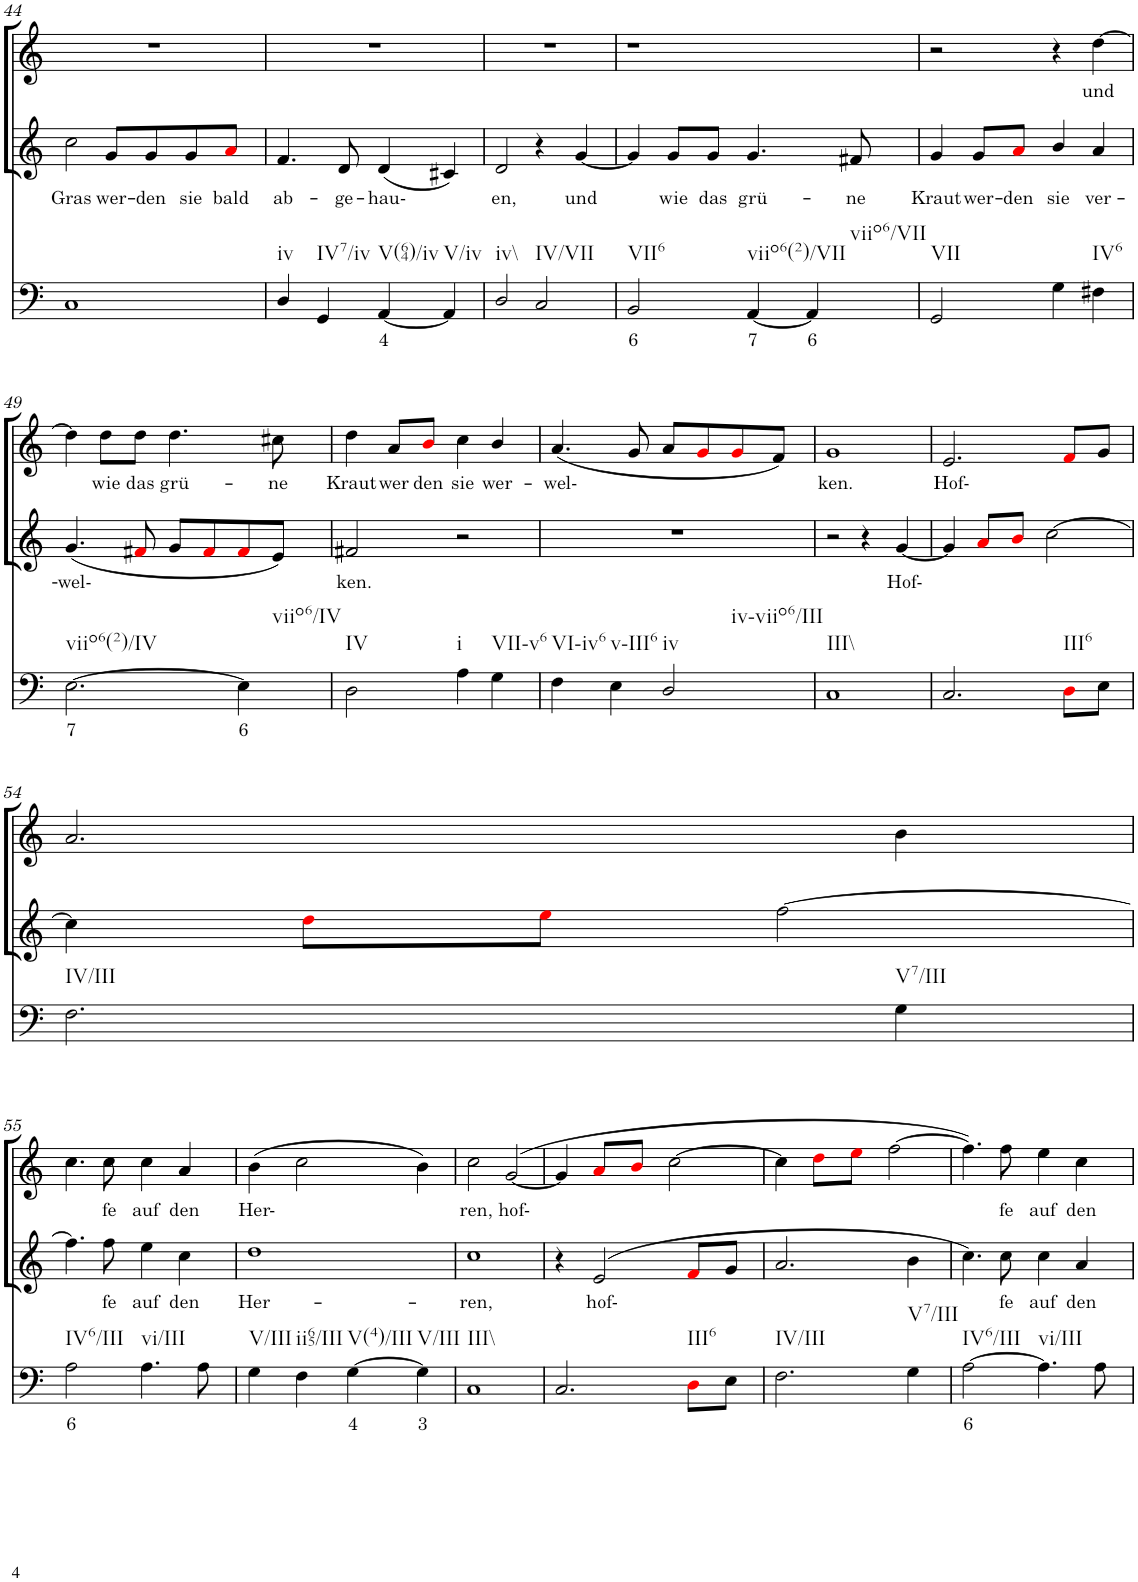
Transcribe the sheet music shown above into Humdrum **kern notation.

**kern	**text	**kern	**text	**kern	**text
*part3	*part3	*part2	*part2	*part1	*part1
*staff3	*staff3	*staff2	*staff2	*staff1	*staff1
*I"Continuo	*	*I"Soprano II	*	*I"Soprano I	*
!!LO:PB:g=z
*clefF4	*	*clefG2	*	*clefG2	*
*k[]	*	*k[]	*	*k[]	*
*M4/4	*	*M4/4	*	*M4/4	*
=44	=44	=44	=44	=44	=44
!	!	!	!LO:LY:b	!	!
1C	.	2cc\	Gras	1r	.
!	!	!	!LO:LY:b	!	!
.	.	8g/L	wer-	.	.
!	!	!	!LO:LY:b	!	!
.	.	8g/	den	.	.
!	!	!	!LO:LY:b	!	!
.	.	8g/	sie	.	.
!	!	!	!LO:LY:b	!	!
.	.	8ai/J	bald	.	.
=45	=45	=45	=45	=45	=45
!LO:TX:b:t=iv	!	!	!	!	!
!	!	!	!LO:LY:b	!	!
4D/	.	4.f/	ab-	1r	.
!LO:TX:b:t=IV7/iv	!	!	!	!	!
4GG/	.	.	.	.	.
!	!	!	!LO:LY:b	!	!
.	.	8d/	ge-	.	.
!LO:TX:b:t=V(64)/iv	!	!	!	!	!
!	!LO:LY:b	!	!LO:LY:b	!	!
[4AA/	4	(4d/	hau-	.	.
!LO:TX:b:t=V/iv	!	!	!	!	!
4AA/]	.	4c#X/)	.	.	.
=46	=46	=46	=46	=46	=46
!LO:TX:b:t=iv\\	!	!	!	!	!
!	!	!	!LO:LY:b	!	!
2D/	.	2d/	en,	1r	.
!LO:TX:b:t=IV/VII	!	!	!	!	!
2C/	.	4r	.	.	.
!	!	!	!LO:LY:b	!	!
.	.	[4g/	und	.	.
=47	=47	=47	=47	=47	=47
!LO:TX:b:t=VII6	!	!	!	!	!
!	!LO:LY:b	!	!	!	!
2BB/	6	4g/]	.	1r	.
!	!	!	!LO:LY:b	!	!
.	.	8g/L	wie	.	.
!	!	!	!LO:LY:b	!	!
.	.	8g/J	das	.	.
!LO:TX:b:t=viio6(2)/VII	!	!	!	!	!
!	!LO:LY:b	!	!LO:LY:b	!	!
[4AA/	7	4.g/	grü-	.	.
!LO:TX:b:t=viio6/VII	!	!	!	!	!
!	!LO:LY:b	!	!	!	!
4AA/]	6	.	.	.	.
!	!	!	!LO:LY:b	!	!
.	.	8f#X/	ne	.	.
=48	=48	=48	=48	=48	=48
!LO:TX:b:t=VII	!	!	!	!	!
!	!	!	!LO:LY:b	!	!
2GG/	.	4g/	Kraut	2r	.
!	!	!	!LO:LY:b	!	!
.	.	8g/L	wer-	.	.
!	!	!	!LO:LY:b	!	!
.	.	8ai/J	den	.	.
!	!	!	!LO:LY:b	!	!
4G\	.	4b/	sie	4r	.
!LO:TX:b:t=IV6	!	!	!	!	!
!	!	!	!LO:LY:b	!	!LO:LY:b
4F#X\	.	4a/	ver-	[4dd\	und
!!LO:LB:g=z
=49	=49	=49	=49	=49	=49
!LO:TX:b:t=viio6(2)/IV	!	!	!	!	!
!	!LO:LY:b	!	!LO:LY:b	!	!
[2.E\	7	(4.g/	wel-	4dd\]	.
!	!	!	!	!	!LO:LY:b
.	.	.	.	8dd\L	wie
!	!	!	!	!	!LO:LY:b
.	.	8f#Xi/	.	8dd\J	das
!	!	!	!	!	!LO:LY:b
.	.	8g/L	.	4.dd\	grü-
.	.	8f#i/	.	.	.
!LO:TX:b:t=viio6/IV	!	!	!	!	!
!	!LO:LY:b	!	!	!	!
4E\]	6	8f#i/	.	.	.
!	!	!	!	!	!LO:LY:b
.	.	8e/J)	.	8cc#X\	ne
=50	=50	=50	=50	=50	=50
!LO:TX:b:t=IV	!	!	!	!	!
!	!	!	!LO:LY:b	!	!LO:LY:b
2D\	.	2f#X/	ken.	4dd\	Kraut
!	!	!	!	!	!LO:LY:b
.	.	.	.	8a/L	wer-
!	!	!	!	!	!LO:LY:b
.	.	.	.	8bi/J	den
!LO:TX:b:t=i	!	!	!	!	!
!	!	!	!	!	!LO:LY:b
4A\	.	2r	.	4cc\	sie
!LO:TX:b:t=VII-v6	!	!	!	!	!
!	!	!	!	!	!LO:LY:b
4G\	.	.	.	4b/	wer-
=51	=51	=51	=51	=51	=51
!LO:TX:b:t=VI-iv6	!	!	!	!	!
!	!	!	!	!	!LO:LY:b
4F\	.	1r	.	(4.a/	wel-
!LO:TX:b:t=v-III6	!	!	!	!	!
4E\	.	.	.	.	.
.	.	.	.	8g/	.
!LO:TX:b:t=iv	!	!	!	!	!
!LO:TX:b:t=iv-viio6/III	!	!	!	!	!
2D/	.	.	.	8a/L	.
.	.	.	.	8gi/	.
.	.	.	.	8gi/	.
.	.	.	.	8f/J)	.
=52	=52	=52	=52	=52	=52
!LO:TX:b:t=III\\	!	!	!	!	!
!	!	!	!	!	!LO:LY:b
1C	.	2r	.	1g	ken.
.	.	4r	.	.	.
!	!	!	!LO:LY:b	!	!
.	.	[4g/	Hof-	.	.
=53	=53	=53	=53	=53	=53
!	!	!	!	!	!LO:LY:b
2.C/	.	4g/]	.	2.e/	Hof-
.	.	8ai/L	.	.	.
.	.	8bi/J	.	.	.
.	.	[2cc\	.	.	.
!LO:TX:b:t=III6	!	!	!	!	!
8Di\L	.	.	.	8fi/L	.
8E\J	.	.	.	8g/J	.
!!LO:LB:g=z
=54	=54	=54	=54	=54	=54
!LO:TX:b:t=IV/III	!	!	!	!	!
2.F\	.	4cc\]	.	2.a/	.
.	.	8ddi\L	.	.	.
.	.	8eei\J	.	.	.
.	.	[2ff\	.	.	.
!LO:TX:b:t=V7/III	!	!	!	!	!
4G\	.	.	.	4b\	.
!!LO:LB:g=z
=55	=55	=55	=55	=55	=55
!LO:TX:b:t=IV6/III	!	!	!	!	!
!	!LO:LY:b	!	!	!	!
2A\	6	4.ff\]	.	4.cc\	.
!	!	!	!LO:LY:b	!	!LO:LY:b
.	.	8ff\	fe	8cc\	fe
!LO:TX:b:t=vi/III	!	!	!	!	!
!	!	!	!LO:LY:b	!	!LO:LY:b
4.A\	.	4ee\	auf	4cc\	auf
!	!	!	!LO:LY:b	!	!LO:LY:b
.	.	4cc\	den	4a/	den
8A\	.	.	.	.	.
=56	=56	=56	=56	=56	=56
!LO:TX:b:t=V/III	!	!	!	!	!
!	!	!	!LO:LY:b	!	!LO:LY:b
4G\	.	1dd	Her-	(4b\	Her-
!LO:TX:b:t=ii65/III	!	!	!	!	!
4F\	.	.	.	2cc\	.
!LO:TX:b:t=V(4)/III	!	!	!	!	!
!	!LO:LY:b	!	!	!	!
[4G\	4	.	.	.	.
!LO:TX:b:t=V/III	!	!	!	!	!
!	!LO:LY:b	!	!	!	!
4G\]	3	.	.	4b\)	.
=57	=57	=57	=57	=57	=57
!LO:TX:b:t=III\\	!	!	!	!	!
!	!	!	!LO:LY:b	!	!LO:LY:b
1C	.	1cc	ren,	2cc\	ren,
!	!	!	!	!	!LO:LY:b
.	.	.	.	([2g/	hof-
=58	=58	=58	=58	=58	=58
2.C/	.	4r	.	4g/]	.
!	!	!	!LO:LY:b	!	!
.	.	(2e/	hof-	8ai/L	.
.	.	.	.	8bi/J	.
.	.	.	.	[2cc\	.
!LO:TX:b:t=III6	!	!	!	!	!
8Di\L	.	8fi/L	.	.	.
8E\J	.	8g/J	.	.	.
=59	=59	=59	=59	=59	=59
!LO:TX:b:t=IV/III	!	!	!	!	!
2.F\	.	2.a/	.	4cc\]	.
.	.	.	.	8ddi\L	.
.	.	.	.	8eei\J	.
.	.	.	.	[2ff\	.
!LO:TX:b:t=V7/III	!	!	!	!	!
4G\	.	4b\	.	.	.
=60	=60	=60	=60	=60	=60
!LO:TX:b:t=IV6/III	!	!	!	!	!
!	!LO:LY:b	!	!	!	!
[2A\	6	4.cc\)	.	4.ff\])	.
!	!	!	!LO:LY:b	!	!LO:LY:b
.	.	8cc\	fe	8ff\	fe
!LO:TX:b:t=vi/III	!	!	!	!	!
!	!	!	!LO:LY:b	!	!LO:LY:b
4.A\]	.	4cc\	auf	4ee\	auf
!	!	!	!LO:LY:b	!	!LO:LY:b
.	.	4a/	den	4cc\	den
8A\	.	.	.	.	.
=	=	=	=	=	=
*-	*-	*-	*-	*-	*-
